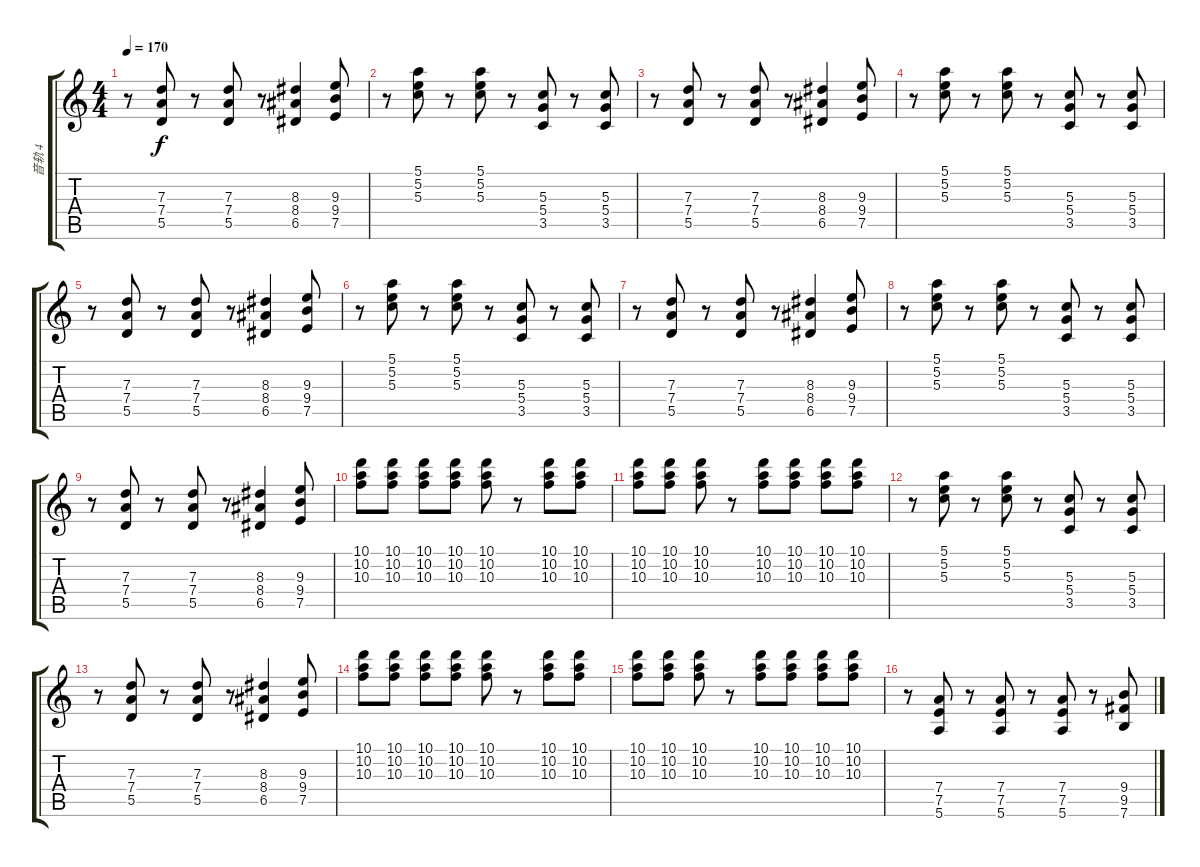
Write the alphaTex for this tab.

\track ("音轨 4" "音轨 4") {instrument electricguitarclean}
\staff {score tabs}
\tuning (E4 B3 G3 D3 A2 E2) {hide}
\ts (4 4)
\tempo 170
\clef g2
\ks c
r.8{dy f} (7.3 7.4 5.5).8 r.8 (7.3 7.4 5.5).8 r.8 (8.3 8.4 6.5).4 (9.3 9.4 7.5).8 |
r.8 (5.1 5.2 5.3).8 r.8 (5.1 5.2 5.3).8 r.8 (5.3 5.4 3.5).8 r.8 (5.3 5.4 3.5).8 |
r.8 (7.3 7.4 5.5).8 r.8 (7.3 7.4 5.5).8 r.8 (8.3 8.4 6.5).4 (9.3 9.4 7.5).8 |
r.8 (5.1 5.2 5.3).8 r.8 (5.1 5.2 5.3).8 r.8 (5.3 5.4 3.5).8 r.8 (5.3 5.4 3.5).8 |
r.8 (7.3 7.4 5.5).8 r.8 (7.3 7.4 5.5).8 r.8 (8.3 8.4 6.5).4 (9.3 9.4 7.5).8 |
r.8 (5.1 5.2 5.3).8 r.8 (5.1 5.2 5.3).8 r.8 (5.3 5.4 3.5).8 r.8 (5.3 5.4 3.5).8 |
r.8 (7.3 7.4 5.5).8 r.8 (7.3 7.4 5.5).8 r.8 (8.3 8.4 6.5).4 (9.3 9.4 7.5).8 |
r.8 (5.1 5.2 5.3).8 r.8 (5.1 5.2 5.3).8 r.8 (5.3 5.4 3.5).8 r.8 (5.3 5.4 3.5).8 |
r.8 (7.3 7.4 5.5).8 r.8 (7.3 7.4 5.5).8 r.8 (8.3 8.4 6.5).4 (9.3 9.4 7.5).8 |
(10.1 10.2 10.3).8 (10.1 10.2 10.3).8 (10.1 10.2 10.3).8 (10.1 10.2 10.3).8 (10.1 10.2 10.3).8 r.8 (10.1 10.2 10.3).8 (10.1 10.2 10.3).8 |
(10.1 10.2 10.3).8 (10.1 10.2 10.3).8 (10.1 10.2 10.3).8 r.8 (10.1 10.2 10.3).8 (10.1 10.2 10.3).8 (10.1 10.2 10.3).8 (10.1 10.2 10.3).8 |
r.8 (5.1 5.2 5.3).8 r.8 (5.1 5.2 5.3).8 r.8 (5.3 5.4 3.5).8 r.8 (5.3 5.4 3.5).8 |
r.8 (7.3 7.4 5.5).8 r.8 (7.3 7.4 5.5).8 r.8 (8.3 8.4 6.5).4 (9.3 9.4 7.5).8 |
(10.1 10.2 10.3).8 (10.1 10.2 10.3).8 (10.1 10.2 10.3).8 (10.1 10.2 10.3).8 (10.1 10.2 10.3).8 r.8 (10.1 10.2 10.3).8 (10.1 10.2 10.3).8 |
(10.1 10.2 10.3).8 (10.1 10.2 10.3).8 (10.1 10.2 10.3).8 r.8 (10.1 10.2 10.3).8 (10.1 10.2 10.3).8 (10.1 10.2 10.3).8 (10.1 10.2 10.3).8 |
r.8 (7.4 7.5 5.6).8 r.8 (7.4 7.5 5.6).8 r.8 (7.4 7.5 5.6).8 r.8 (9.4 9.5 7.6).8
